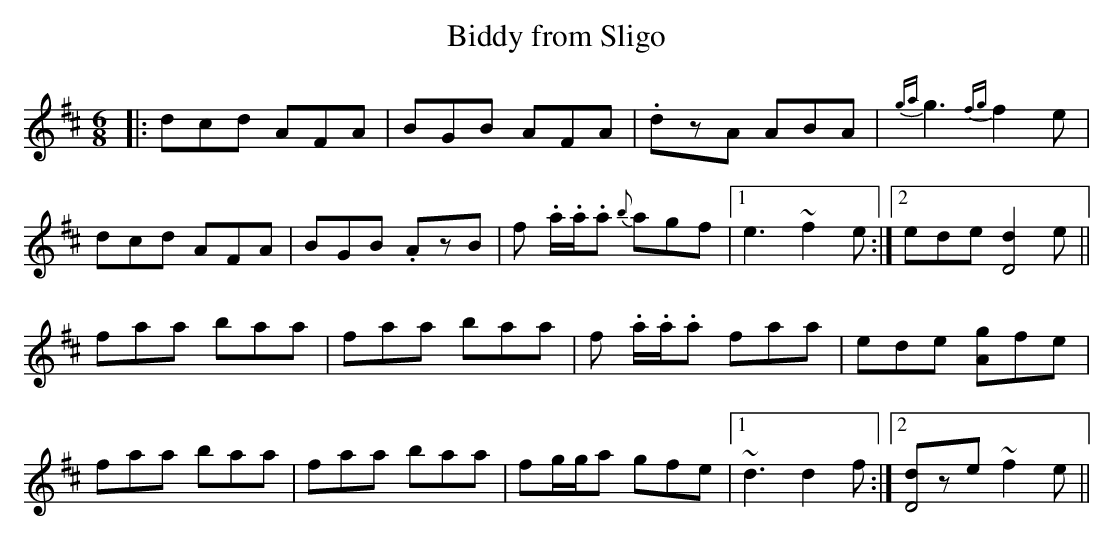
X:1
T:Biddy from Sligo
M:6/8
K:D
|:dcd AFA|BGB AFA|.dzA ABA|{ga}g3 {fg}f2e|
dcd AFA|BGB .AzB|f .a/.a/.a {b}agf|1 e3 ~f2e:|2 ede [d2D4]e||
faa baa|faa baa|f .a/.a/.a faa|ede [gA]fe|
faa baa|faa baa|fg/g/a gfe|1 ~d3 d2f:|2 [.dD4]ze ~f2e||
